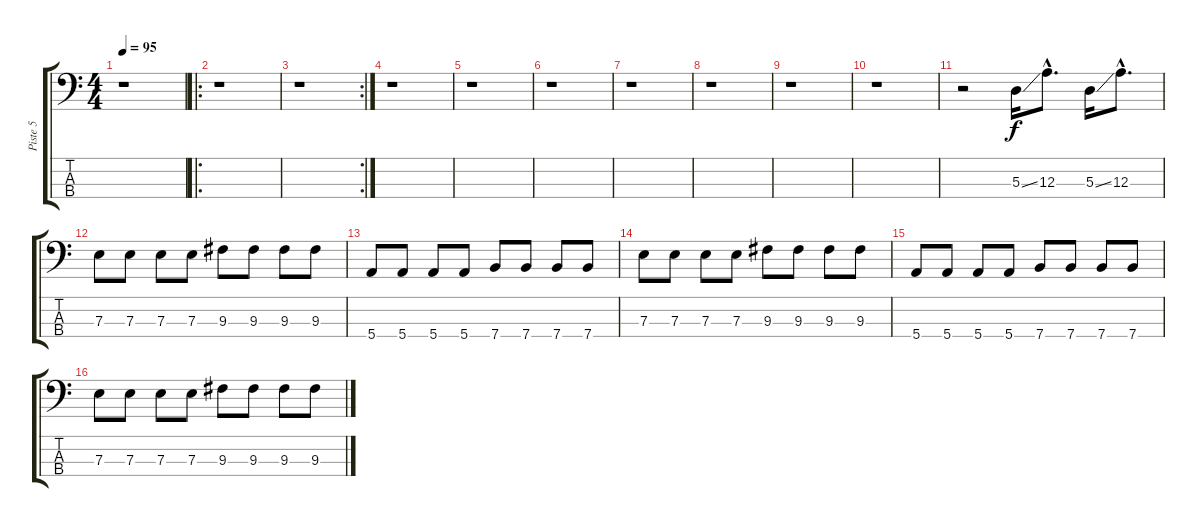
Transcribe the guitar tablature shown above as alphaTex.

\track ("Piste 5" "Piste 5") {instrument acousticguitarnylon}
\staff {score tabs}
\tuning (G2 D2 A1 E1) {hide}
\ts (4 4)
\tempo 95
\clef f4
\ks c
r.1{dy f instrument acousticguitarnylon} |
\ro
r.1 |
\rc 2
r.1 |
r.1 |
r.1 |
r.1 |
r.1 |
r.1 |
r.1 |
r.1 |
r.2 5.3{ss}.16 12.3{hac}.8{d} 5.3{ss}.16 12.3{hac}.8{d} |
7.3.8 7.3.8 7.3.8 7.3.8 9.3.8 9.3.8 9.3.8 9.3.8 |
5.4.8 5.4.8 5.4.8 5.4.8 7.4.8 7.4.8 7.4.8 7.4.8 |
7.3.8 7.3.8 7.3.8 7.3.8 9.3.8 9.3.8 9.3.8 9.3.8 |
5.4.8 5.4.8 5.4.8 5.4.8 7.4.8 7.4.8 7.4.8 7.4.8 |
7.3.8 7.3.8 7.3.8 7.3.8 9.3.8 9.3.8 9.3.8 9.3.8
